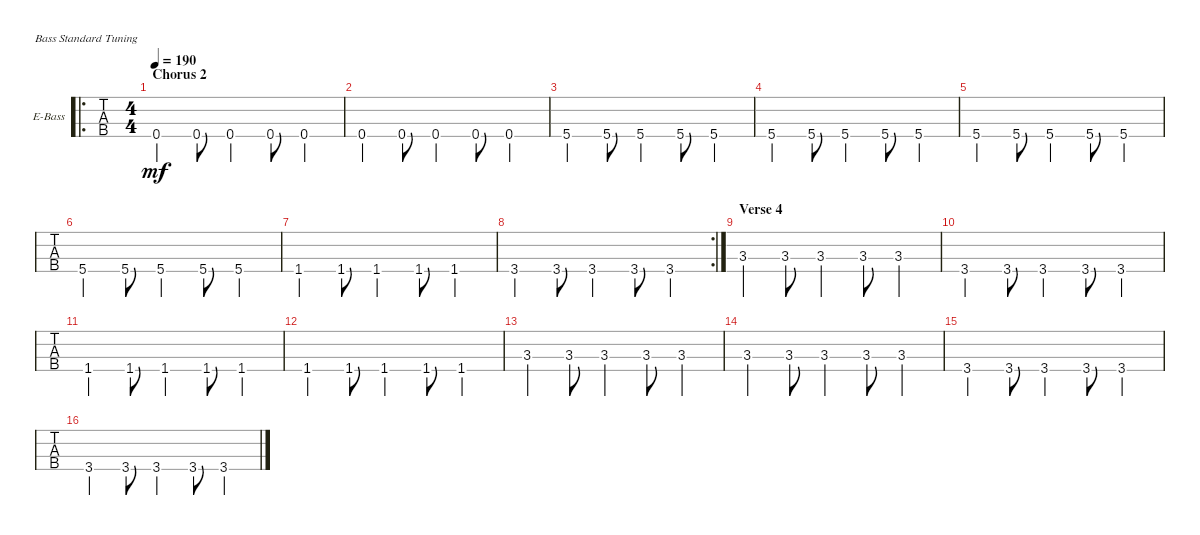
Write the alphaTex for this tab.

\defaultSystemsLayout 4
\bracketExtendMode groupsimilarinstruments
\firstSystemTrackNameOrientation horizontal
\otherSystemsTrackNameOrientation horizontal
\track ("Bass" "E-Bass") {instrument electricbassfinger}
\staff {tabs}
\tuning (G2 D2 A1 E1)
\ro
\ts (4 4)
\section ("" "Chorus 2")
\tempo 190
\clef f4
\ks c
0.4.4{dy mf} 0.4.8 0.4.4 0.4.8 0.4.4 |
0.4.4 0.4.8 0.4.4 0.4.8 0.4.4 |
5.4.4 5.4.8 5.4.4 5.4.8 5.4.4 |
5.4.4 5.4.8 5.4.4 5.4.8 5.4.4 |
5.4.4 5.4.8 5.4.4 5.4.8 5.4.4 |
5.4.4 5.4.8 5.4.4 5.4.8 5.4.4 |
1.4.4 1.4.8 1.4.4 1.4.8 1.4.4 |
\rc 2
3.4.4 3.4.8 3.4.4 3.4.8 3.4.4 |
\section ("" "Verse 4")
3.3.4 3.3.8 3.3.4 3.3.8 3.3.4 |
3.4.4 3.4.8 3.4.4 3.4.8 3.4.4 |
1.4.4 1.4.8 1.4.4 1.4.8 1.4.4 |
1.4.4 1.4.8 1.4.4 1.4.8 1.4.4 |
3.3.4 3.3.8 3.3.4 3.3.8 3.3.4 |
3.3.4 3.3.8 3.3.4 3.3.8 3.3.4 |
3.4.4 3.4.8 3.4.4 3.4.8 3.4.4 |
3.4.4 3.4.8 3.4.4 3.4.8 3.4.4
